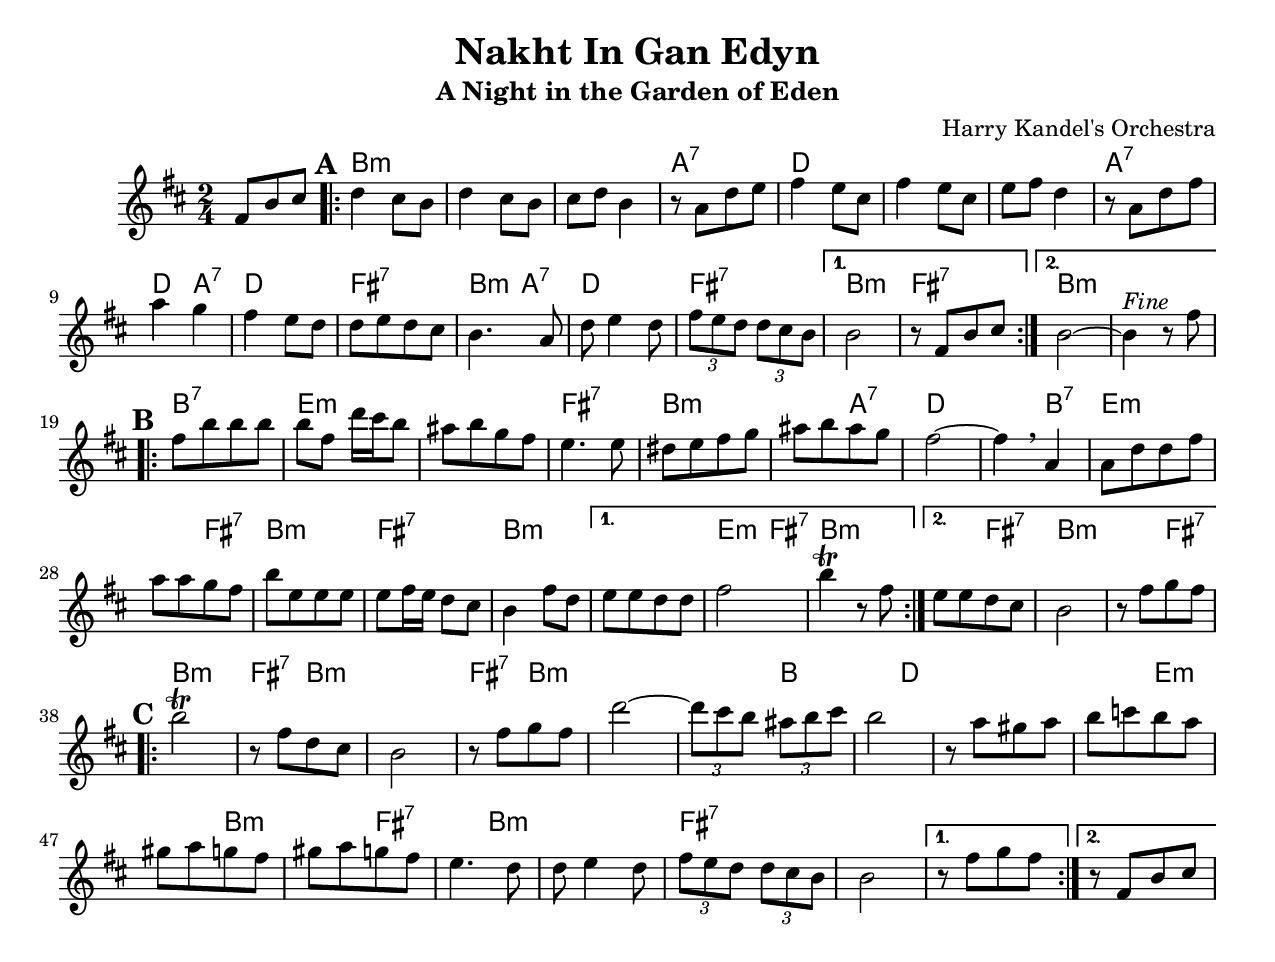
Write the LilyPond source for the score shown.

\version "2.18.0"
\include "english.ly"
\paper{
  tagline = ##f
  print-all-headers = ##t
  #(set-paper-size "letter")
}
date = #(strftime "%d-%m-%Y" (localtime (current-time)))

%\markup{ \italic{ " Updated " \date  }  }

%\markup{ Got something to say? }

%#################################### Melody ########################
melody =   \relative c' {
  \clef treble
  \key b \minor
  \time 2/4
  \set Score.markFormatter = #format-mark-box-alphabet

  \partial 8*3 fs8 [ b cs ]   %lead in notes

  \repeat volta 2{
    \mark \default
    d4  cs8 b
    d4 cs8 b
    cs8 d b4
    r8 a [d e]

    fs4 e8 cs
    fs4 e8 cs
    e8 fs d4
    r8 a [d fs]

    a4 g
    fs4 e8 d
    d8 [e d cs]
    b4. a8

    d8 e4 d8
    \tuplet 3/2{fs8 e d} \tuplet 3/2{d cs b}

  }
  \alternative {
    {
      b2
      r8 fs [b cs]
    }
    {
      b2 ~
      b4 ^\markup{\italic Fine}r8 fs'

    }
  }

  \repeat volta 2{
    \mark \default
    fs8  [b b b]
    b8 fs d'16 cs b8|
    as8 [b g fs]
    e4. e8  %20

    ds8 [e fs g]
    as8 [b as g]
    fs2~
    fs4 \breathe a,

    a8 [d d fs]
    a8 [a g fs]
    b8 [e, e e]
    e8 fs16 e d8 cs

    b4 fs'8 d
  }
  \alternative {
    {
      e8[e d d]
      fs2
      b4\trill r8 fs
    }
    {
      e8 [e d cs]
      b2
      r8 fs' [g fs]
    }

  }

  \repeat volta 2{
    \break
    \mark \default
    b2 \trill
    r8 fs[d cs]
    b2
    r8 fs'[g fs]

    d'2 ~
    \tuplet 3/2{d8 cs b}\tuplet 3/2{as b cs}
    b2
    r8 a[gs a]

    b8 [c b a]
    gs8[a g fs]
    gs8[a g fs]
    e4. d8

    d8 e4 d8
    \tuplet 3/2{fs8 e d}\tuplet 3/2 {d cs b}
    b2

  }
  \alternative{
    {r8 fs'[g fs]}
    {r8 fs,[ b cs]}
  }

}
%################################# Lyrics #####################
%\addlyrics{  }
%################################# Chords #######################
harmonies = \chordmode {
  s8*3
  b2*3:m
  %r2*2
  a2:7
  d2*3
  %r2*2
  a2:7
  d4
  a4:7
  d2
  fs2:7
  b4:m
  a4:7
  d2
  fs2:7
  b2:m
  fs2:7
  %b part
  b2*2:m
  %r2
  b2:7
  e2*2:m
  %r2
  fs2:7
  b4*3:m
  %r4
  a4:7
  d2
  d4
  b4:7
  e4*3:m
  %r4
  fs4:7
  b2:m
  fs2:7 %first end
  b2*2:m
  %r2
  e4:m %2nd end
  fs4:7
  b4*3:m
  %r4
  fs4:7
  %C part
  b4*3:m
  %r4
  fs4:7
  b2:m
  fs4:7
  b4*3:m
  %r4
  fs4:7
  b2*2:m
  %r2
  b2
  d2*2
  %r2
  e2:m
  b2:m
  fs2:7
  b4*3:m
  %r4
  fs4:7



}

\score {
  <<
    \new ChordNames {
      \set chordChanges = ##t
      \harmonies
    }
    \new Staff
    \melody
  >>
  \header{
    title= "Nakht In Gan Edyn"
    subtitle="A Night in the Garden of Eden"
    composer= "Harry Kandel's Orchestra"
    instrument =""
    arranger= ""
  }
  \layout{indent = 1.0\cm}
  \midi {
    \tempo 4 = 120

    % \midi { }
  }
}
%{
% more verses:
\markup{}
\markup {
  \fill-line {
    \hspace #0.1 % distance from left margin
    \column {
      \line { "1."
        \column {
          ""
        }
      }
      \hspace #0.2 % vertical distance between verses
      \line { "2."
        \column {
         ""
        }
      }
    }
    \hspace #0.1  % horiz. distance between columns
    \column {
      \line { "3."
        \column {
          ""
        }
      }
      \hspace #0.2 % distance between verses
      \line { "4."
        \column {
         ""
        }
      }
    }
    \hspace #0.1 % distance to right margin
  }
}

%}
